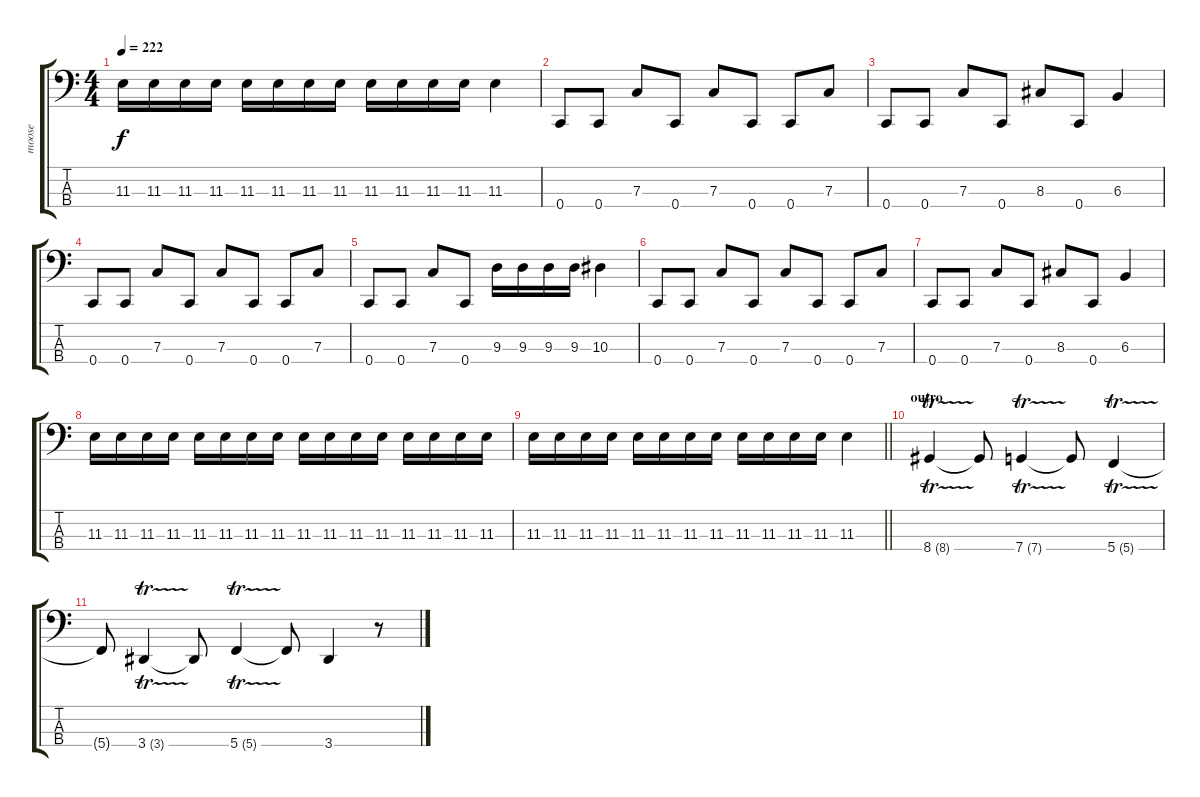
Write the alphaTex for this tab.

\track ("moose" "moose") {instrument slapbass1}
\staff {score tabs}
\tuning (Eb2 Bb1 F1 C1) {hide}
\ts (4 4)
\tempo 222
\clef f4
\ks c
11.3.16{dy f} 11.3.16 11.3.16 11.3.16 11.3.16 11.3.16 11.3.16 11.3.16 11.3.16 11.3.16 11.3.16 11.3.16 11.3.4 |
0.4.8 0.4.8 7.3.8 0.4.8 7.3.8 0.4.8 0.4.8 7.3.8 |
0.4.8 0.4.8 7.3.8 0.4.8 8.3.8 0.4.8 6.3.4 |
0.4.8 0.4.8 7.3.8 0.4.8 7.3.8 0.4.8 0.4.8 7.3.8 |
0.4.8 0.4.8 7.3.8 0.4.8 9.3.16 9.3.16 9.3.16 9.3.16 10.3.4 |
0.4.8 0.4.8 7.3.8 0.4.8 7.3.8 0.4.8 0.4.8 7.3.8 |
0.4.8 0.4.8 7.3.8 0.4.8 8.3.8 0.4.8 6.3.4 |
11.3.16 11.3.16 11.3.16 11.3.16 11.3.16 11.3.16 11.3.16 11.3.16 11.3.16 11.3.16 11.3.16 11.3.16 11.3.16 11.3.16 11.3.16 11.3.16 |
\barLineRight lightlight
11.3.16 11.3.16 11.3.16 11.3.16 11.3.16 11.3.16 11.3.16 11.3.16 11.3.16 11.3.16 11.3.16 11.3.16 11.3.4 |
\section ("" "outro")
8.4{tr (8 16)}.4 8.4{t}.8 7.4{tr (7 16)}.4 7.4{t}.8 5.4{tr (5 16)}.4 |
5.4{t}.8 3.4{tr (3 16)}.4 3.4{t}.8 5.4{tr (5 16)}.4 5.4{t}.8 3.4.4 r.8
